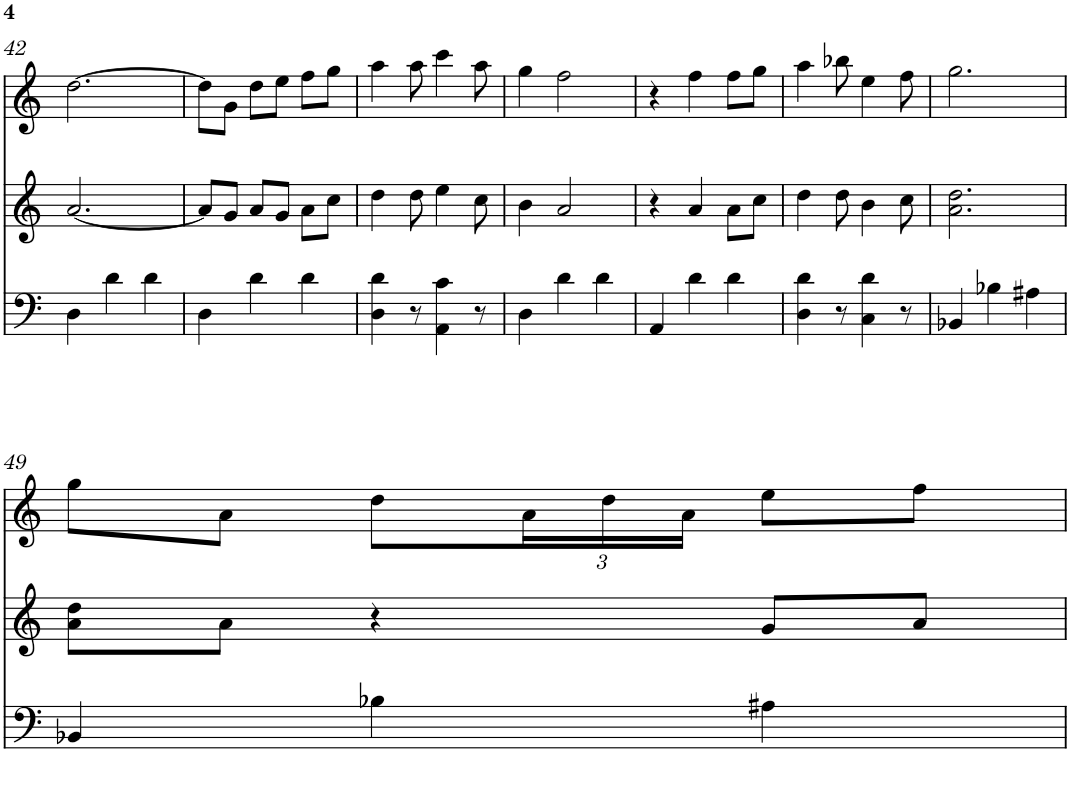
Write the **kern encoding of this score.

**kern	**kern	**kern
*part3	*part2	*part1
*staff3	*staff2	*staff1
*I"Piano	*I"Piano	*I"Piano
*I'Pno	*I'Pno	*I'Pno
!!LO:PB:g=z
*clefF4	*clefG2	*clefG2
*k[]	*k[]	*k[]
*M3/4	*M3/4	*M3/4
=42	=42	=42
4D\	[2.a/	[2.dd\
4d\	.	.
4d\	.	.
=43	=43	=43
4D\	8a/L]	8dd\L]
.	8g/J	8g\J
4d\	8a/L	8dd\L
.	8g/J	8ee\J
4d\	8a\L	8ff\L
.	8cc\J	8gg\J
=44	=44	=44
4D\ 4d\	4dd\	4aa\
8r	8dd\	8aa\
4AA\ 4c\	4ee\	4ccc\
8r	8cc\	8aa\
=45	=45	=45
4D\	4b\	4gg\
4d\	2a/	2ff\
4d\	.	.
=46	=46	=46
4AA/	4r	4r
4d\	4a/	4ff\
4d\	8a\L	8ff\L
.	8cc\J	8gg\J
=47	=47	=47
4D\ 4d\	4dd\	4aa\
8r	8dd\	8bb-X\
4C\ 4d\	4b\	4ee\
8r	8cc\	8ff\
=48	=48	=48
4BB-X/	2.a\ 2.dd\	2.gg\
4B-X\	.	.
4A#X\	.	.
!!LO:LB:g=z
=49	=49	=49
4BB-X/	8a\ 8dd\L	8gg\L
.	8a\J	8a\J
4B-X\	4r	8dd\L
*	*	*Xbrackettup
.	.	24a\L
.	.	24dd\
.	.	24a\JJ
4A#X\	8g/L	8ee\L
.	8a/J	8ff\J
=	=	=
*-	*-	*-
